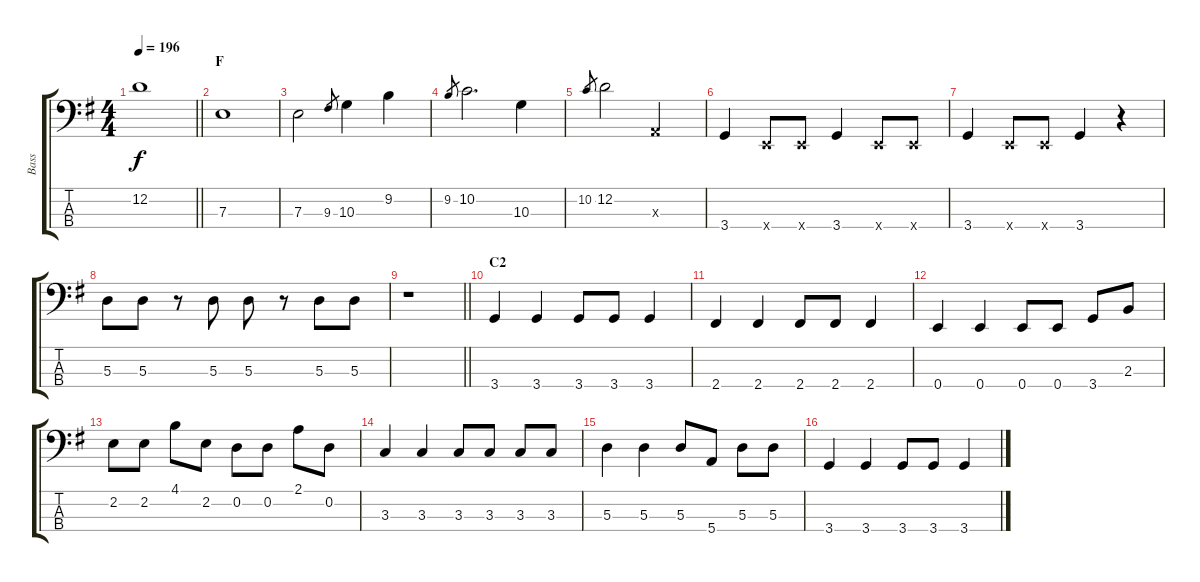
\track ("Bass" "Bass") {instrument electricbassfinger}
\staff {score tabs}
\tuning (G2 D2 A1 E1) {hide}
\ts (4 4)
\tempo 196
\clef f4
\barLineRight lightlight
\ks g
12.2.1{dy f} |
\section ("" "F")
7.3.1 |
7.3.2 9.3.8{gr} 10.3.4 9.2.4 |
9.2.8{gr} 10.2.2{d} 10.3.4 |
10.2.8{gr} 12.2.2 0.3{x}.2 |
3.4.4 0.4{x}.8 0.4{x}.8 3.4.4 0.4{x}.8 0.4{x}.8 |
3.4.4 0.4{x}.8 0.4{x}.8 3.4.4 r.4 |
5.3.8 5.3.8 r.8 5.3.8 5.3.8 r.8 5.3.8 5.3.8 |
\barLineRight lightlight
r.1 |
\section ("" "C2")
3.4.4 3.4.4 3.4.8 3.4.8 3.4.4 |
2.4.4 2.4.4 2.4.8 2.4.8 2.4.4 |
0.4.4 0.4.4 0.4.8 0.4.8 3.4.8 2.3.8 |
2.2.8 2.2.8 4.1.8 2.2.8 0.2.8 0.2.8 2.1.8 0.2.8 |
3.3.4 3.3.4 3.3.8 3.3.8 3.3.8 3.3.8 |
5.3.4 5.3.4 5.3.8 5.4.8 5.3.8 5.3.8 |
3.4.4 3.4.4 3.4.8 3.4.8 3.4.4
